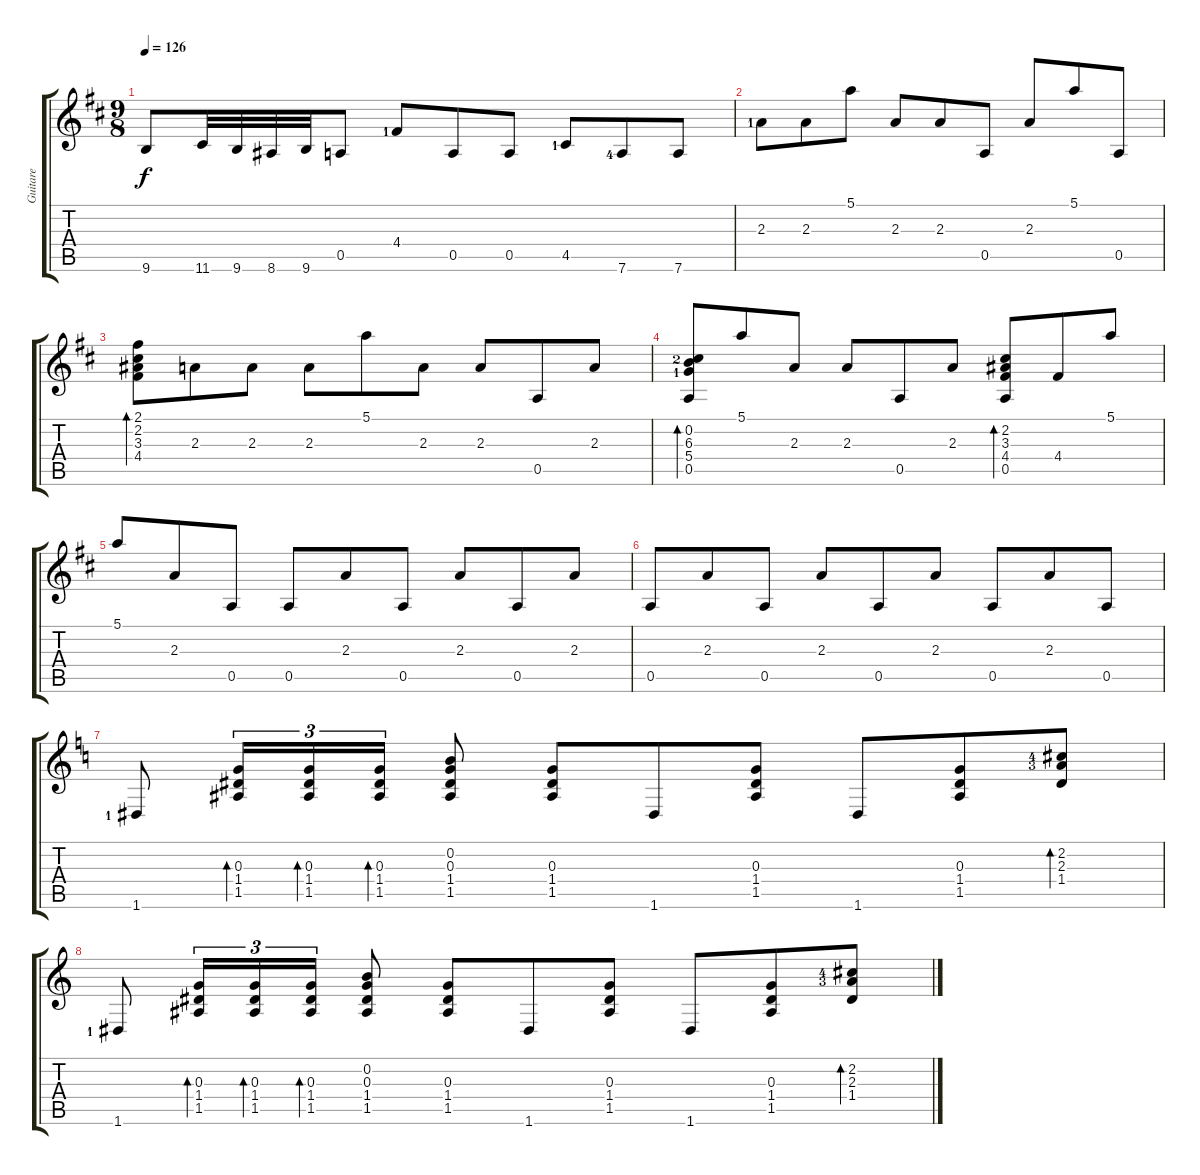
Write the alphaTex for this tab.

\track ("Guitare" "Guitare") {instrument acousticguitarnylon}
\staff {score tabs}
\tuning (E4 B3 G3 D3 A2 D2) {hide}
\ts (9 8)
\tempo 126
\clef g2
\ks d
9.6.8{dy f} 11.6.32 9.6.32 8.6.32 9.6.32 0.5.8 4.4{lf 2}.8 0.5.8 0.5.8 4.5{lf 2}.8 7.6{lf 5}.8 7.6.8 |
2.3{lf 2}.8 2.3.8 5.1.8 2.3.8 2.3.8 0.5.8 2.3.8 5.1.8 0.5.8 |
(2.1 2.2 3.3 4.4).8{bd 120} 2.3.8 2.3.8 2.3.8 5.1.8 2.3.8 2.3.8 0.5.8 2.3.8 |
(0.2 6.3{lf 3} 5.4{lf 2} 0.5).8{bd 120} 5.1.8 2.3.8 2.3.8 0.5.8 2.3.8 (2.2 3.3 4.4 0.5).8{bd 120} 4.4.8 5.1.8 |
5.1.8 2.3.8 0.5.8 0.5.8 2.3.8 0.5.8 2.3.8 0.5.8 2.3.8 |
0.5.8 2.3.8 0.5.8 2.3.8 0.5.8 2.3.8 0.5.8 2.3.8 0.5.8 |
\ks c
1.6{lf 2}.8 (0.3 1.4 1.5).16{tu (3 2) bd 120} (0.3 1.4 1.5).16{tu (3 2) bd 120} (0.3 1.4 1.5).16{tu (3 2) bd 120} (0.2 0.3 1.4 1.5).8 (0.3 1.4 1.5).8 1.6.8 (0.3 1.4 1.5).8 1.6.8 (0.3 1.4 1.5).8 (2.2{lf 5} 2.3{lf 4} 1.4).8{bd 120} |
1.6{lf 2}.8 (0.3 1.4 1.5).16{tu (3 2) bd 120} (0.3 1.4 1.5).16{tu (3 2) bd 120} (0.3 1.4 1.5).16{tu (3 2) bd 120} (0.2 0.3 1.4 1.5).8 (0.3 1.4 1.5).8 1.6.8 (0.3 1.4 1.5).8 1.6.8 (0.3 1.4 1.5).8 (2.2{lf 5} 2.3{lf 4} 1.4).8{bd 120}
